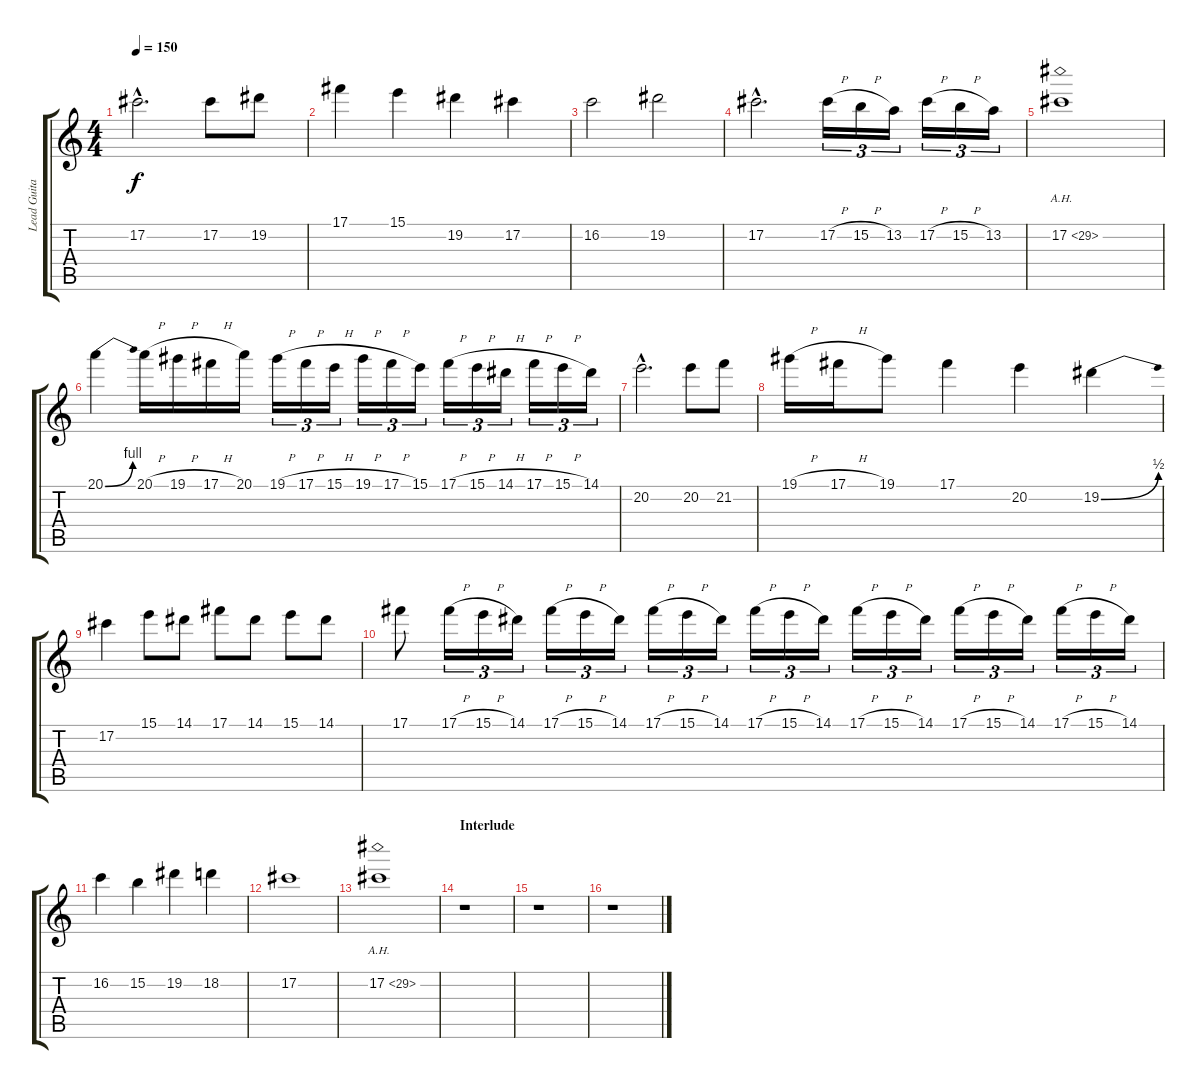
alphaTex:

\track ("Lead Guitar" "Lead Guita") {instrument distortionguitar}
\staff {score tabs}
\tuning (Db4 Ab3 E3 B2 Gb2 Db2) {hide}
\ts (4 4)
\tempo 150
\clef g2
\ks c
17.2{hac}.2{d dy f} 17.2.8 19.2.8 |
17.1.4 15.1.4 19.2.4 17.2.4 |
16.2.2 19.2.2 |
17.2{hac}.2{d} 17.2{h}.16{tu (3 2)} 15.2{h}.16{tu (3 2)} 13.2.16{tu (3 2)} 17.2{h}.16{tu (3 2)} 15.2{h}.16{tu (3 2)} 13.2.16{tu (3 2)} |
17.2{ah 12}.1 |
20.1{be (bend 0 0 60 4)}.4 20.1{h}.16 19.1{h}.16 17.1{h}.16 20.1.16 19.1{h}.16{tu (3 2)} 17.1{h}.16{tu (3 2)} 15.1{h}.16{tu (3 2)} 19.1{h}.16{tu (3 2)} 17.1{h}.16{tu (3 2)} 15.1.16{tu (3 2)} 17.1{h}.16{tu (3 2)} 15.1{h}.16{tu (3 2)} 14.1{h}.16{tu (3 2)} 17.1{h}.16{tu (3 2)} 15.1{h}.16{tu (3 2)} 14.1.16{tu (3 2)} |
20.2{hac}.2{d} 20.2.8 21.2.8 |
19.1{h}.16 17.1{h}.16 19.1.8 17.1.4 20.2.4 19.2{be (bend 0 0 60 2)}.4 |
17.2.4 15.1.8 14.1.8 17.1.8 14.1.8 15.1.8 14.1.8 |
17.1.8 17.1{h}.16{tu (3 2)} 15.1{h}.16{tu (3 2)} 14.1.16{tu (3 2)} 17.1{h}.16{tu (3 2)} 15.1{h}.16{tu (3 2)} 14.1.16{tu (3 2)} 17.1{h}.16{tu (3 2)} 15.1{h}.16{tu (3 2)} 14.1.16{tu (3 2)} 17.1{h}.16{tu (3 2)} 15.1{h}.16{tu (3 2)} 14.1.16{tu (3 2)} 17.1{h}.16{tu (3 2)} 15.1{h}.16{tu (3 2)} 14.1.16{tu (3 2)} 17.1{h}.16{tu (3 2)} 15.1{h}.16{tu (3 2)} 14.1.16{tu (3 2)} 17.1{h}.16{tu (3 2)} 15.1{h}.16{tu (3 2)} 14.1.16{tu (3 2)} |
16.2.4 15.2.4 19.2.4 18.2.4 |
17.2.1 |
17.2{ah 12}.1{volume 0} |
\section ("" "Interlude")
r.1 |
r.1 |
r.1
